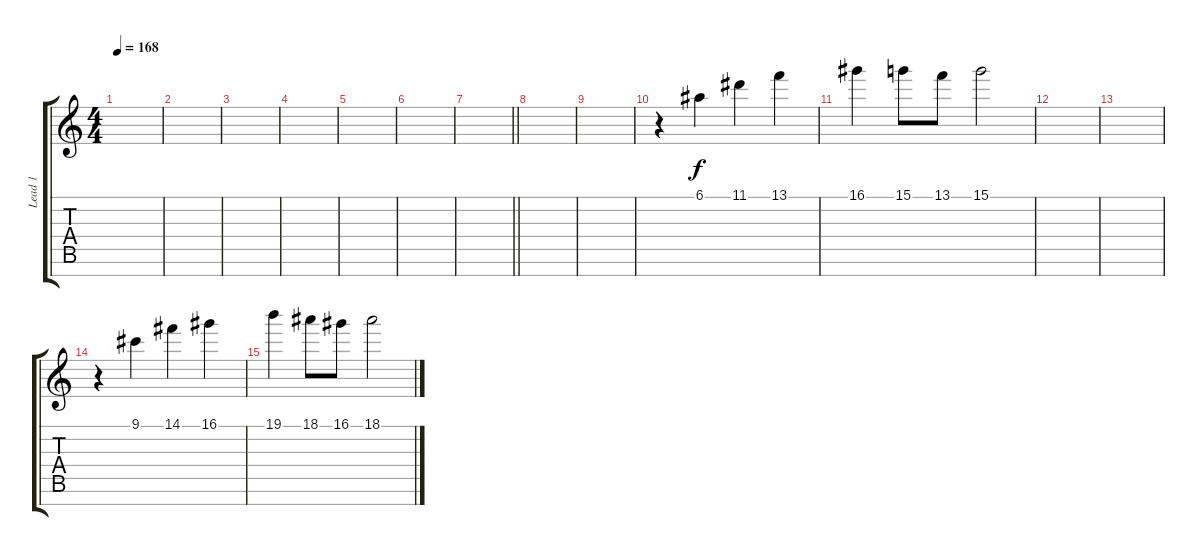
\track ("Lead 1" "Lead 1") {instrument overdrivenguitar}
\staff {score tabs}
\tuning (E4 B3 G3 D3 A2 E2 B1) {hide}
\ts (4 4)
\tempo 168
\clef g2
\ks c
|
|
|
|
|
|
\barLineRight lightlight
|
|
|
r.4 6.1.4 11.1.4 13.1.4 |
16.1.4 15.1.8 13.1.8 15.1.2 |
|
|
r.4 9.1.4 14.1.4 16.1.4 |
19.1.4 18.1.8 16.1.8 18.1.2
